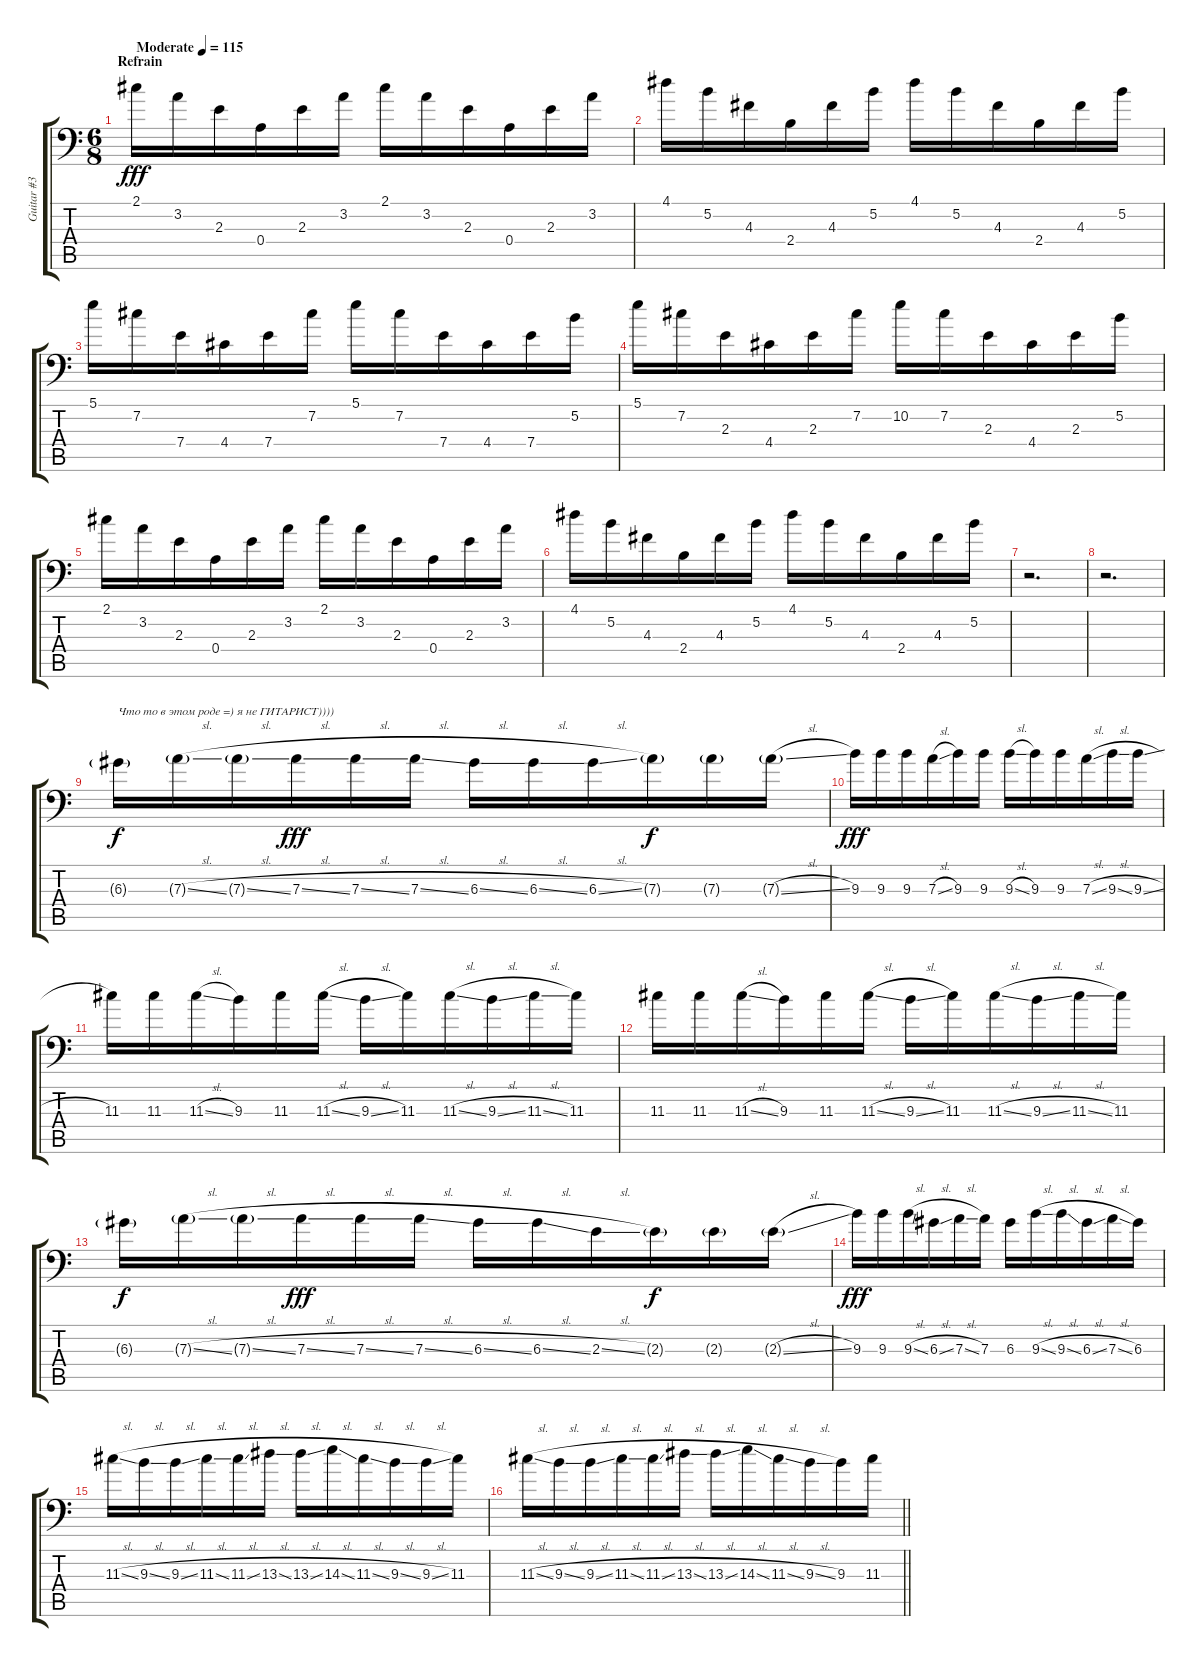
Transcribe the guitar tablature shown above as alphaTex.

\track ("Guitar #3 Add." "Guitar #3 ") {instrument distortionguitar}
\staff {score tabs}
\tuning (B3 Gb3 D3 A2 E2 A1) {hide}
\ts (6 8)
\section ("" "Refrain ")
\tempo (115 "Moderate")
\clef f4
\ks c
2.1.16{dy fff instrument distortionguitar} 3.2.16 2.3.16 0.4.16 2.3.16 3.2.16 2.1.16 3.2.16 2.3.16 0.4.16 2.3.16 3.2.16 |
4.1.16 5.2.16 4.3.16 2.4.16 4.3.16 5.2.16 4.1.16 5.2.16 4.3.16 2.4.16 4.3.16 5.2.16 |
5.1.16 7.2.16 7.4.16 4.4.16 7.4.16 7.2.16 5.1.16 7.2.16 7.4.16 4.4.16 7.4.16 5.2.16 |
5.1.16 7.2.16 2.3.16 4.4.16 2.3.16 7.2.16 10.2.16 7.2.16 2.3.16 4.4.16 2.3.16 5.2.16 |
2.1.16 3.2.16 2.3.16 0.4.16 2.3.16 3.2.16 2.1.16 3.2.16 2.3.16 0.4.16 2.3.16 3.2.16 |
4.1.16 5.2.16 4.3.16 2.4.16 4.3.16 5.2.16 4.1.16 5.2.16 4.3.16 2.4.16 4.3.16 5.2.16 |
r.2{d} |
r.2{d} |
6.3{g}.16{txt "Что то в этом роде =) я не ГИТАРИСТ))))" dy f instrument guitarharmonics} 7.3{sl g}.16 7.3{sl g}.16 7.3{sl}.16{dy fff} 7.3{sl}.16 7.3{sl}.16 6.3{sl}.16 6.3{sl}.16 6.3{sl}.16 7.3{g}.16{dy f} 7.3{g}.16 7.3{sl g}.16 |
9.3.16{dy fff} 9.3.16 9.3.16 7.3{sl}.16 9.3.16 9.3.16 9.3{sl}.16 9.3.16 9.3.16 7.3{sl}.16 9.3{sl}.16 9.3{sl}.16 |
11.3.16 11.3.16 11.3{sl}.16 9.3.16 11.3.16 11.3{sl}.16 9.3{sl}.16 11.3.16 11.3{sl}.16 9.3{sl}.16 11.3{sl}.16 11.3.16 |
11.3.16 11.3.16 11.3{sl}.16 9.3.16 11.3.16 11.3{sl}.16 9.3{sl}.16 11.3.16 11.3{sl}.16 9.3{sl}.16 11.3{sl}.16 11.3.16 |
6.3{g}.16{dy f} 7.3{sl g}.16 7.3{sl g}.16 7.3{sl}.16{dy fff} 7.3{sl}.16 7.3{sl}.16 6.3{sl}.16 6.3{sl}.16 2.3{sl}.16 2.3{g}.16{dy f} 2.3{g}.16 2.3{sl g}.16 |
9.3.16{dy fff} 9.3.16 9.3{sl}.16 6.3{sl}.16 7.3{sl}.16 7.3.16 6.3.16 9.3{sl}.16 9.3{sl}.16 6.3{sl}.16 7.3{sl}.16 6.3.16 |
11.3{sl}.16 9.3{sl}.16 9.3{sl}.16 11.3{sl}.16 11.3{sl}.16 13.3{sl}.16 13.3{sl}.16 14.3{sl}.16 11.3{sl}.16 9.3{sl}.16 9.3{sl}.16 11.3.16 |
\barLineRight lightlight
11.3{sl}.16 9.3{sl}.16 9.3{sl}.16 11.3{sl}.16 11.3{sl}.16 13.3{sl}.16 13.3{sl}.16 14.3{sl}.16 11.3{sl}.16 9.3{sl}.16 9.3.16 11.3.16
